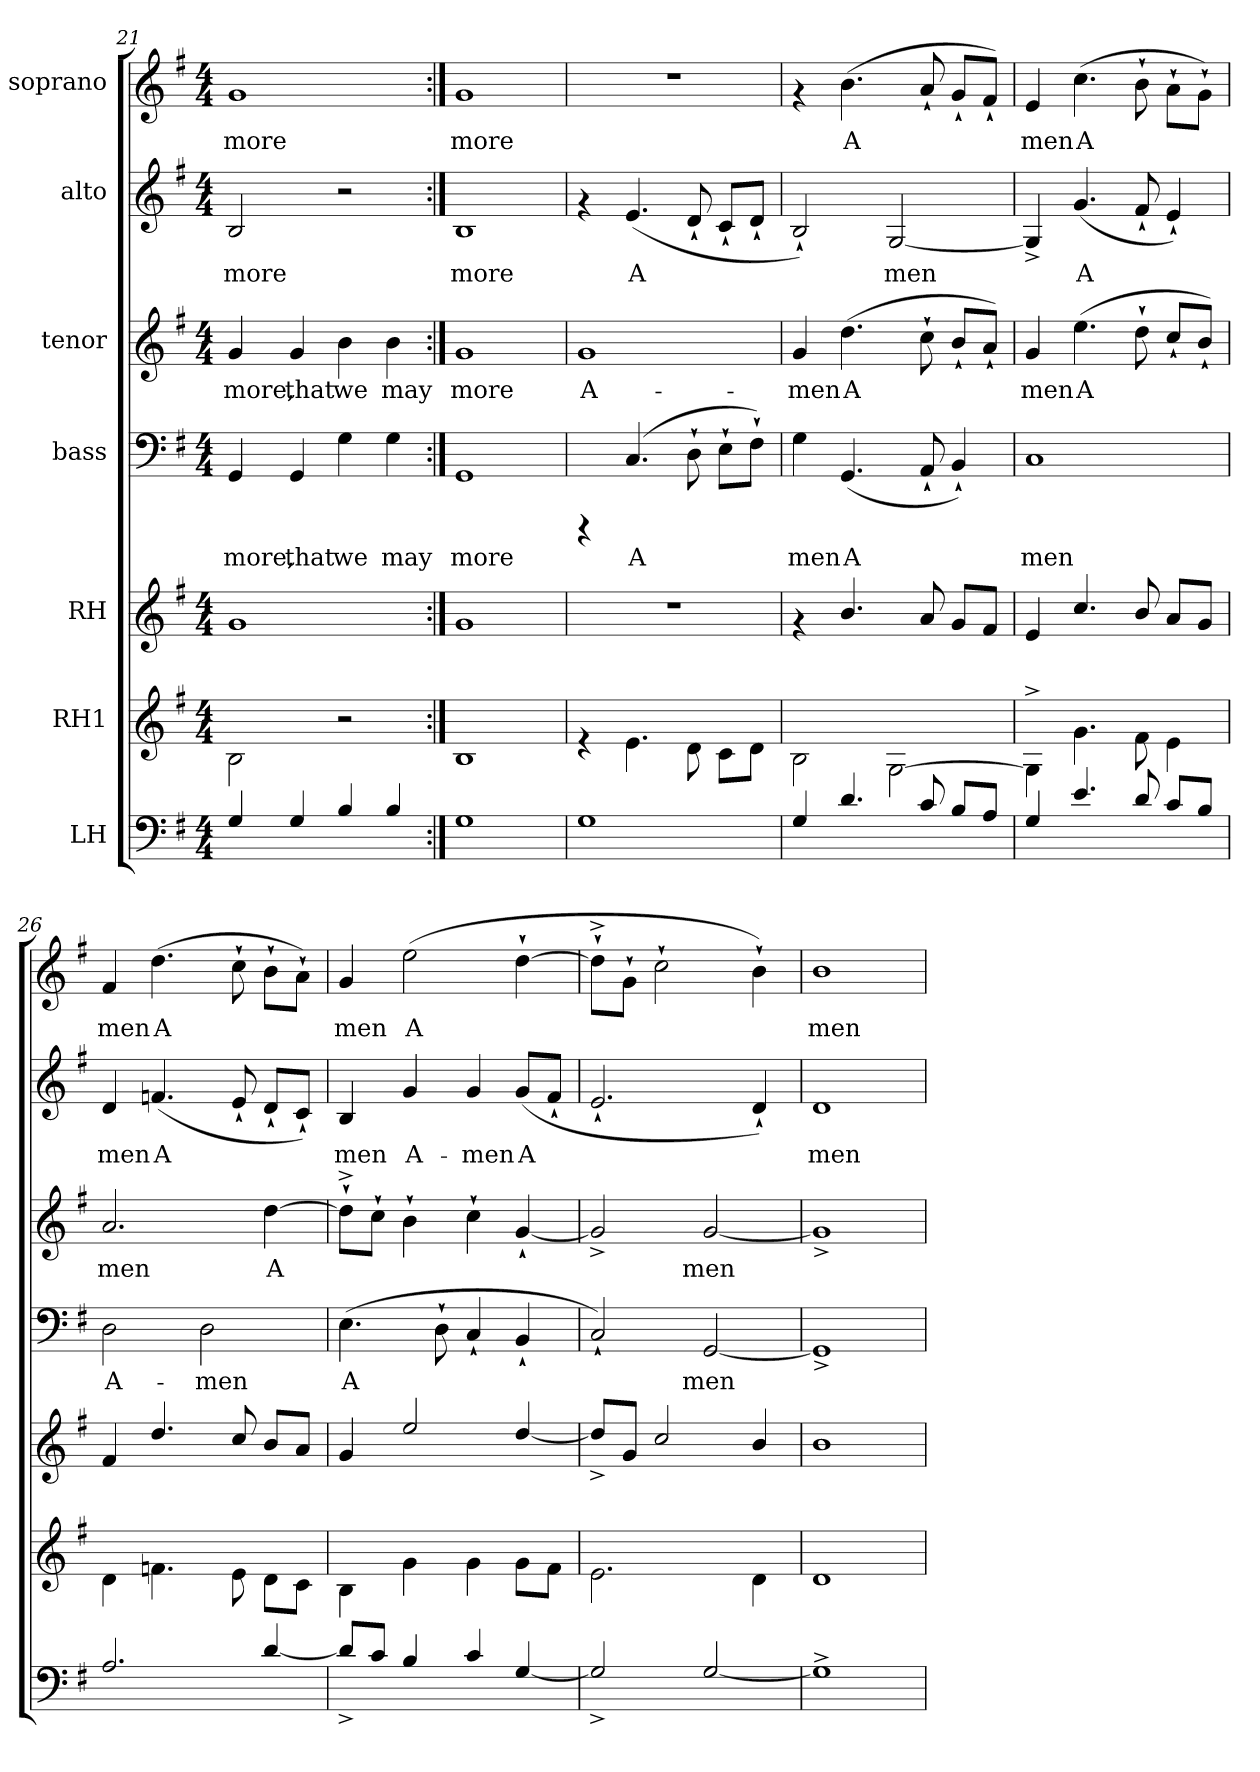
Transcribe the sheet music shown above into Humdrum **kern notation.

**kern	**kern	**kern	**kern	**text	**kern	**text	**kern	**text	**kern	**text
*part7	*part6	*part5	*part4	*part4	*part3	*part3	*part2	*part2	*part1	*part1
*staff7	*staff6	*staff5	*staff4	*staff4	*staff3	*staff3	*staff2	*staff2	*staff1	*staff1
*I"LH	*I"RH1	*I"RH	*I"bass	*	*I"tenor	*	*I"alto	*	*I"soprano	*
!!LO:LB:g=z
*clefF4	*clefG2	*clefG2	*clefF4	*	*clefG2	*	*clefG2	*	*clefG2	*
*k[f#]	*k[f#]	*k[f#]	*k[f#]	*	*k[f#]	*	*k[f#]	*	*k[f#]	*
*G:	*G:	*G:	*G:	*	*G:	*	*G:	*	*G:	*
*M4/4	*M4/4	*M4/4	*M4/4	*	*M4/4	*	*M4/4	*	*M4/4	*
=21	=21	=21	=21	=21	=21	=21	=21	=21	=21	=21
!	!	!	!	!LO:LY:b	!	!LO:LY:b	!	!LO:LY:b	!	!LO:LY:b
4G/	2B\	1g	4GG/	more,	4g/	more,	2B/	more	1g	more
!	!	!	!	!LO:LY:b	!	!LO:LY:b	!	!	!	!
4G/	.	.	4GG/	that	4g/	that	.	.	.	.
!	!	!	!	!LO:LY:b	!	!LO:LY:b	!	!	!	!
4B/	2r	.	4G\	we	4b\	we	2r	.	.	.
!	!	!	!	!LO:LY:b	!	!LO:LY:b	!	!	!	!
4B/	.	.	4G\	may	4b\	may	.	.	.	.
=22:|!	=22:|!	=22:|!	=22:|!	=22:|!	=22:|!	=22:|!	=22:|!	=22:|!	=22:|!	=22:|!
!	!	!	!	!LO:LY:b	!	!LO:LY:b	!	!LO:LY:b	!	!LO:LY:b
1G	1B	1g	1GG	more	1g	more	1B	more	1g	more
=23	=23	=23	=23	=23	=23	=23	=23	=23	=23	=23
!	!	!	!	!	!	!LO:LY:b	!	!	!	!
1G	4rd	1r	4rCCC	.	1g	A-	4rf	.	1r	.
!	!	!	!	!LO:LY:b	!	!	!	!LO:LY:b	!	!
.	4.e\	.	(>4.C/	A-	.	.	(>4.e/	A-	.	.
!	!	!	!	!LO:LY:b	!	!	!	!LO:LY:b	!	!
.	8d\	.	8D`>\	--	.	.	8d`</	--	.	.
!	!	!	!	!LO:LY:b	!	!	!	!LO:LY:b	!	!
.	8c\L	.	8E`>\L	--	.	.	8c`</L	--	.	.
!	!	!	!	!LO:LY:b	!	!	!	!LO:LY:b	!	!
.	8d\J	.	8F#`>\J)	--	.	.	8d`</J	--	.	.
=24	=24	=24	=24	=24	=24	=24	=24	=24	=24	=24
!	!	!	!	!LO:LY:b	!	!LO:LY:b	!	!LO:LY:b	!	!
4G/	2B\	4rf	4G\	-men	4g/	-men	2B`</)	-	4rf	.
!	!	!	!	!LO:LY:b	!	!LO:LY:b	!	!	!	!LO:LY:b
4.d/	.	4.b/	(>4.GG/	A-	(>4.dd\	A-	.	.	(>4.b\	A-
!	!	!	!	!	!	!	!	!LO:LY:b	!	!
.	[>2G\	.	.	.	.	.	[<2G/	men	.	.
!	!	!	!	!LO:LY:b	!	!LO:LY:b	!	!	!	!LO:LY:b
8c/	.	8a/	8AA`</	--	8cc`>\	--	.	.	8a`</	--
!	!	!	!	!LO:LY:b	!	!LO:LY:b	!	!	!	!LO:LY:b
8B/L	.	8g/L	4BB`</)	--	8b`</L	--	.	.	8g`</L	--
!	!	!	!	!	!	!LO:LY:b	!	!	!	!LO:LY:b
8A/J	.	8f#/J	.	.	8a`</J)	--	.	.	8f#`</J)	--
=25	=25	=25	=25	=25	=25	=25	=25	=25	=25	=25
!	!	!	!	!LO:LY:b	!	!LO:LY:b	!	!LO:LY:b	!	!LO:LY:b
4G/	4G^>\]	4e/	1C	-men	4g/	-men	4G^</]	.	4e/	-men
!	!	!	!	!	!	!LO:LY:b	!	!LO:LY:b	!	!LO:LY:b
4.e/	4.g\	4.cc/	.	.	(>4.ee\	A-	(>4.g/	A-	(>4.cc\	A-
!	!	!	!	!	!	!LO:LY:b	!	!LO:LY:b	!	!LO:LY:b
8d/	8f#\	8b/	.	.	8dd`>\	--	8f#`</	--	8b`>\	--
!	!	!	!	!	!	!LO:LY:b	!	!LO:LY:b	!	!LO:LY:b
8c/L	4e\	8a/L	.	.	8cc`</L	--	4e`</)	--	8a`>\L	--
!	!	!	!	!	!	!LO:LY:b	!	!	!	!LO:LY:b
8B/J	.	8g/J	.	.	8b`</J)	--	.	.	8g`>\J)	--
=26	=26	=26	=26	=26	=26	=26	=26	=26	=26	=26
!	!	!	!	!LO:LY:b	!	!LO:LY:b	!	!LO:LY:b	!	!LO:LY:b
2.A/	4d\	4f#/	2D\	A-	2.a/	-men	4d/	-men	4f#/	-men
!	!	!	!	!	!	!	!	!LO:LY:b	!	!LO:LY:b
.	4.fn\	4.dd/	.	.	.	.	(>4.fn/	A-	(>4.dd\	A-
!	!	!	!	!LO:LY:b	!	!	!	!	!	!
.	.	.	2D\	-men	.	.	.	.	.	.
!	!	!	!	!	!	!	!	!LO:LY:b	!	!LO:LY:b
.	8e\	8cc/	.	.	.	.	8e`</	--	8cc`>\	--
!	!	!	!	!	!	!LO:LY:b	!	!LO:LY:b	!	!LO:LY:b
[<4d/	8d\L	8b/L	.	.	[>4dd\	A-	8d`</L	--	8b`>\L	--
!	!	!	!	!	!	!	!	!LO:LY:b	!	!LO:LY:b
.	8c\J	8a/J	.	.	.	.	8c`</J)	--	8a`>\J)	--
!!LO:PB:g=z
=27	=27	=27	=27	=27	=27	=27	=27	=27	=27	=27
!	!	!	!	!LO:LY:b	!	!	!	!LO:LY:b	!	!LO:LY:b
8d^</L]	4B\	4g/	(>4.E\	A-	8dd^>`>\L]	.	4B/	-men	4g/	-men
8c/J	.	.	.	.	8cc`>\J	.	.	.	.	.
!	!	!	!	!	!	!	!	!LO:LY:b	!	!LO:LY:b
4B/	4g\	2ee/	.	.	4b`>\	.	4g/	A-	(>2ee\	A-
!	!	!	!	!LO:LY:b	!	!	!	!	!	!
.	.	.	8D`>\	--	.	.	.	.	.	.
!	!	!	!	!LO:LY:b	!	!	!	!LO:LY:b	!	!
4c/	4g\	.	4C`</	--	4cc`>\	.	4g/	-men	.	.
!	!	!	!	!LO:LY:b	!	!	!	!LO:LY:b	!	!LO:LY:b
[<4G/	8g\L	[<4dd/	4BB`</	--	[<4g`</	.	(>8g/L	A-	[>4dd`>\	--
!	!	!	!	!	!	!	!	!LO:LY:b	!	!
.	8f#\J	.	.	.	.	.	8f#`</J	--	.	.
=28	=28	=28	=28	=28	=28	=28	=28	=28	=28	=28
!	!	!	!	!LO:LY:b	!	!LO:LY:b	!	!	!	!
2G^</]	2.e\	8dd^</L]	2C`</)	-	2g^</]	-	2.e`</	.	8dd^>`>\L]	.
.	.	8g/J	.	.	.	.	.	.	8g`>\J	.
.	.	2cc/	.	.	.	.	.	.	2cc`>\	.
!	!	!	!	!LO:LY:b	!	!LO:LY:b	!	!	!	!
[<2G/	.	.	[<2GG/	men	[<2g/	men	.	.	.	.
.	4d\	4b/	.	.	.	.	4d`</)	.	4b`>\)	.
=29	=29	=29	=29	=29	=29	=29	=29	=29	=29	=29
!	!	!	!	!	!	!	!	!LO:LY:b	!	!LO:LY:b
1G^<]	1d	1b	1GG^<]	.	1g^<]	.	1d	-men	1b	-men
=	=	=	=	=	=	=	=	=	=	=
*-	*-	*-	*-	*-	*-	*-	*-	*-	*-	*-
